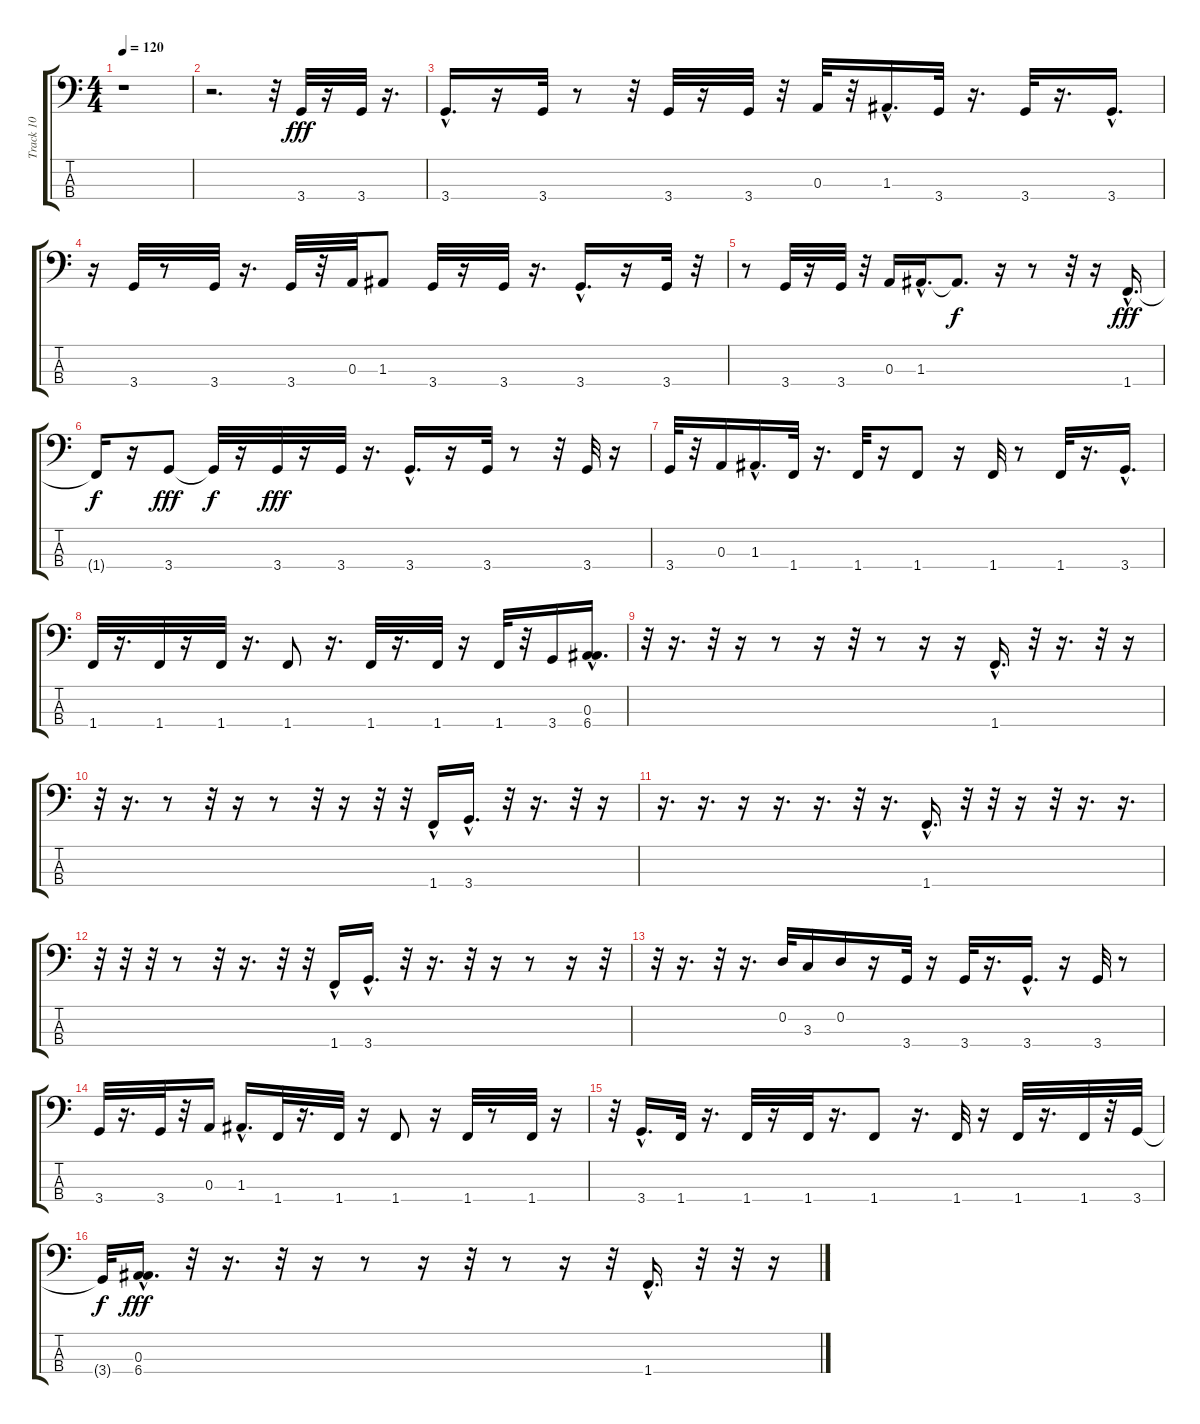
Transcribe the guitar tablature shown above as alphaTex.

\track ("Track 10" "Track 10") {instrument synthbass1}
\staff {score tabs}
\tuning (G2 D2 A1 E1) {hide}
\ts (4 4)
\tempo 120
\clef f4
\ks c
r.1{dy fff instrument synthbass1} |
r.2{d} r.32 3.4.32 r.16 3.4.32 r.16{d} |
3.4{hac}.16{d} r.16 3.4.32 r.8 r.32 3.4.32 r.16 3.4.32 r.32 0.3.32 r.32 1.3{hac}.16{d} 3.4.32 r.16{d} 3.4.32 r.16{d} 3.4{hac}.16{d} |
r.16 3.4.32 r.8 3.4.32 r.16{d} 3.4.32 r.32 0.3.32 1.3.8 3.4.32 r.16 3.4.32 r.16{d} 3.4{hac}.16{d} r.16 3.4.32 r.32 |
r.8 3.4.32 r.16 3.4.32 r.32 0.3.16 1.3{hac}.16{d} 1.3{t}.8{d dy f} r.16 r.8 r.32 r.16 1.4{hac}.16{d dy fff} |
1.4{t}.16{dy f} r.16 3.4.8{dy fff} 3.4{t}.32{dy f} r.16 3.4.32{dy fff} r.16 3.4.32 r.16{d} 3.4{hac}.16{d} r.16 3.4.32 r.8 r.32 3.4.32{volume 12} r.16 |
3.4.32{volume 11} r.32 0.3.16 1.3{hac}.16{d} 1.4.32 r.16{d} 1.4.32 r.16 1.4.8{volume 11} r.16 1.4.32{volume 11} r.8 1.4.32 r.16{d} 3.4{hac}.16{d} |
1.4.32{volume 11} r.16{d} 1.4.32 r.16 1.4.32 r.16{d} 1.4.8 r.16{d} 1.4.32 r.16{d} 1.4.32 r.16 1.4.32 r.32 3.4.16 (0.3{hac} 6.4).16{d} |
r.32 r.16{d} r.32 r.16 r.8 r.16 r.32 r.8 r.16 r.16 1.4{hac}.16{d} r.32 r.16{d} r.32 r.16 |
r.32 r.16{d} r.8 r.32 r.16 r.8 r.32 r.16 r.32 r.32 1.4{hac}.16 3.4{hac}.16{d} r.32 r.16{d} r.32 r.16 |
r.16{d} r.16{d} r.16 r.16{d} r.16{d} r.32 r.16{d} 1.4{hac}.16{d} r.32 r.32 r.16 r.32 r.16{d} r.16{d} |
r.32 r.32 r.32 r.8 r.32 r.16{d} r.32 r.32 1.4{hac}.16 3.4{hac}.16{d} r.32 r.16{d} r.32 r.16 r.8 r.16 r.32 |
r.32 r.16{d} r.32 r.16{d} 0.2.32 3.3.16 0.2.16 r.16 3.4.32 r.16 3.4.32 r.16{d} 3.4{hac}.16{d} r.16 3.4.32 r.8 |
3.4.32 r.16{d} 3.4.32 r.32 0.3.16 1.3{hac}.16{d} 1.4.32 r.16{d} 1.4.32 r.16 1.4.8 r.16 1.4.32 r.8 1.4.32 r.16 |
r.32 3.4{hac}.16{d} 1.4.32 r.16{d} 1.4.32 r.16 1.4.32 r.16{d} 1.4.8 r.16{d} 1.4.32 r.16 1.4.32 r.16{d} 1.4.32 r.32 3.4.32 |
3.4{t}.32{dy f} (0.3{hac} 6.4).16{d dy fff} r.32 r.16{d} r.32 r.16 r.8 r.16 r.32 r.8 r.16 r.32 1.4{hac}.16{d} r.32 r.32 r.16
